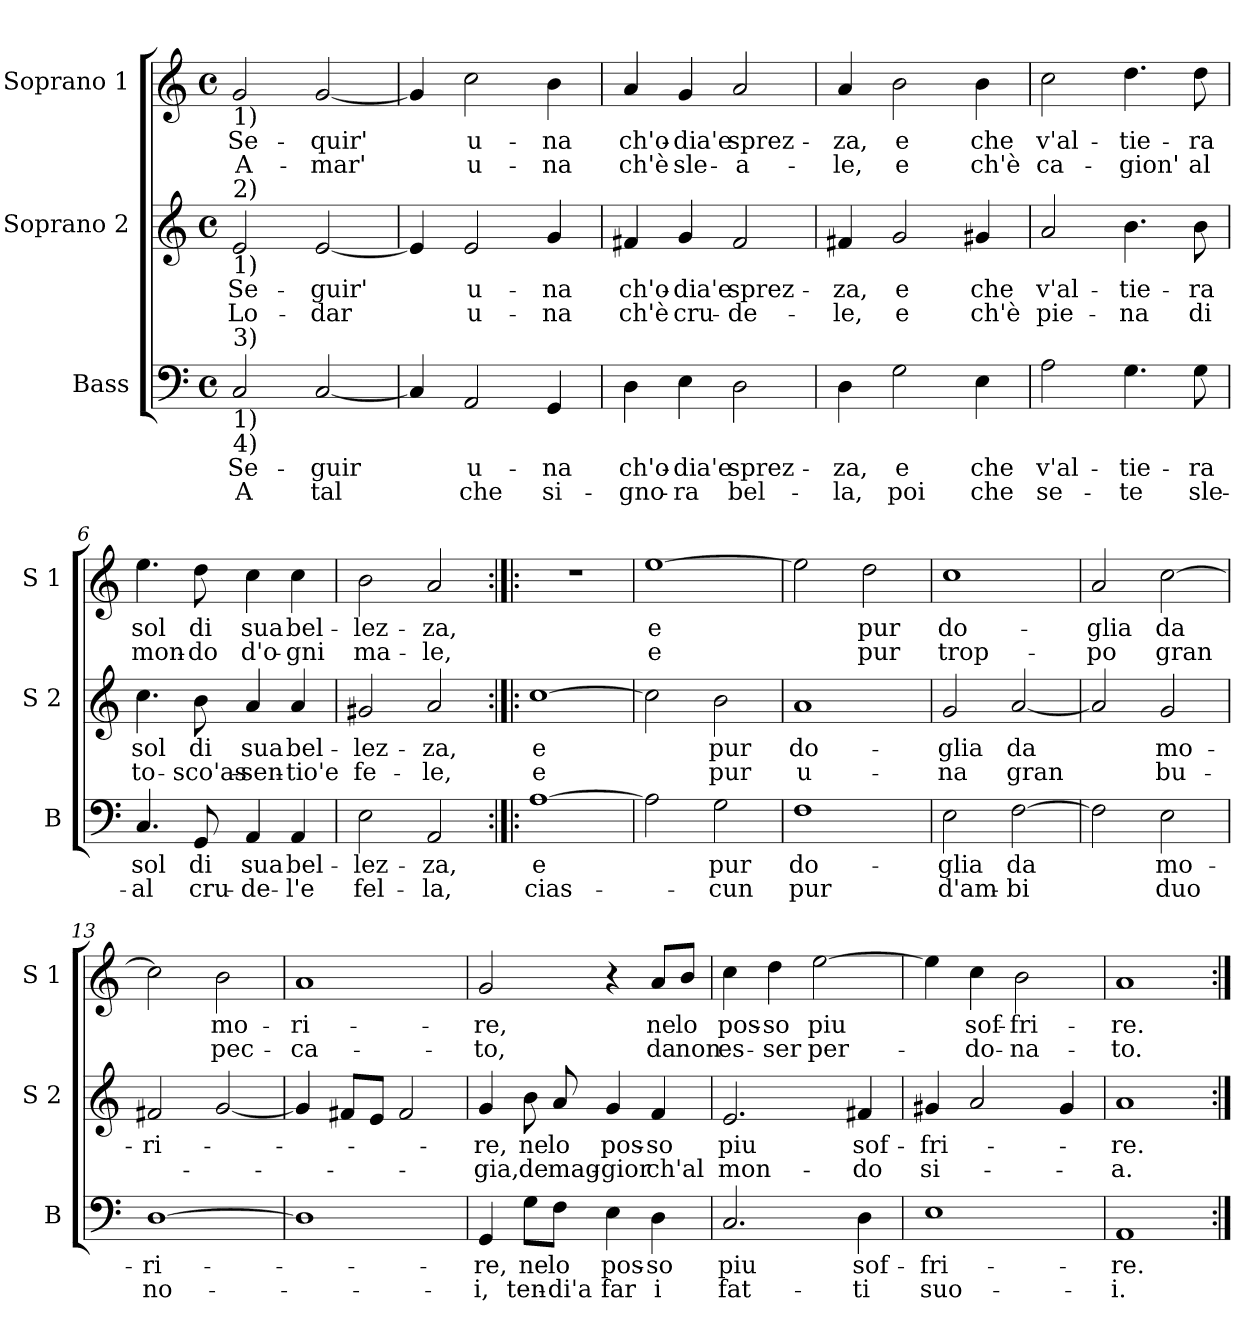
**kern	**text	**text	**kern	**text	**text	**kern	**text	**text
*part3	*part3	*part3	*part2	*part2	*part2	*part1	*part1	*part1
*staff3	*staff3	*staff3	*staff2	*staff2	*staff2	*staff1	*staff1	*staff1
*I"Bass	*	*	*I"Soprano 2	*	*	*I"Soprano 1	*	*
*I'B	*	*	*I'S 2	*	*	*I'S 1	*	*
*clefF4	*	*	*clefG2	*	*	*clefG2	*	*
*k[]	*	*	*k[]	*	*	*k[]	*	*
*C:	*	*	*C:	*	*	*C:	*	*
*M4/4	*	*	*M4/4	*	*	*M4/4	*	*
*met(c)	*	*	*met(c)	*	*	*met(c)	*	*
=1	=1	=1	=1	=1	=1	=1	=1	=1
!	!	!	!	!	!	!LO:TX:b:t=1)	!	!
!	!	!	!LO:TX:a:t=2)	!	!	!	!	!
!	!	!	!LO:TX:b:t=1)	!	!	!	!	!
!LO:TX:a:t=3)	!	!	!	!	!	!	!	!
!LO:TX:b:t=1)	!	!	!	!	!	!	!	!
!LO:TX:b:t=4)	!	!	!	!	!	!	!	!
!	!LO:LY:b	!LO:LY:b	!	!LO:LY:b	!LO:LY:b	!	!LO:LY:b	!LO:LY:b
2C/	Se-	A	2e/	Se-	Lo-	2g/	Se-	A-
!	!LO:LY:b	!LO:LY:b	!	!LO:LY:b	!LO:LY:b	!	!LO:LY:b	!LO:LY:b
[2C/	-guir	tal	[2e/	-guir'	-dar	[2g/	-quir'	-mar'
=2	=2	=2	=2	=2	=2	=2	=2	=2
4C/]	.	.	4e/]	.	.	4g/]	.	.
!	!LO:LY:b	!LO:LY:b	!	!LO:LY:b	!LO:LY:b	!	!LO:LY:b	!LO:LY:b
2AA/	u-	che	2e/	u-	u-	2cc\	u-	u-
!	!LO:LY:b	!LO:LY:b	!	!LO:LY:b	!LO:LY:b	!	!LO:LY:b	!LO:LY:b
4GG/	-na	si-	4g/	-na	-na	4b\	-na	-na
=3	=3	=3	=3	=3	=3	=3	=3	=3
!	!LO:LY:b	!LO:LY:b	!	!LO:LY:b	!LO:LY:b	!	!LO:LY:b	!LO:LY:b
4D\	ch'o-	-gno-	4f#X/	ch'o-	ch'è	4a/	ch'o-	ch'è
!	!LO:LY:b	!LO:LY:b	!	!LO:LY:b	!LO:LY:b	!	!LO:LY:b	!LO:LY:b
4E\	-dia'e	-ra	4g/	-dia'e	cru-	4g/	-dia'e	sle-
!	!LO:LY:b	!LO:LY:b	!	!LO:LY:b	!LO:LY:b	!	!LO:LY:b	!LO:LY:b
2D\	sprez-	bel-	2f#/	sprez-	-de-	2a/	sprez-	-a-
=4	=4	=4	=4	=4	=4	=4	=4	=4
!	!LO:LY:b	!LO:LY:b	!	!LO:LY:b	!LO:LY:b	!	!LO:LY:b	!LO:LY:b
4D\	-za,	-la,	4f#X/	-za,	-le,	4a/	-za,	-le,
!	!LO:LY:b	!LO:LY:b	!	!LO:LY:b	!LO:LY:b	!	!LO:LY:b	!LO:LY:b
2G\	e	poi	2g/	e	e	2b\	e	e
!	!LO:LY:b	!LO:LY:b	!	!LO:LY:b	!LO:LY:b	!	!LO:LY:b	!LO:LY:b
4E\	che	che	4g#X/	che	ch'è	4b\	che	ch'è
=5	=5	=5	=5	=5	=5	=5	=5	=5
!	!LO:LY:b	!LO:LY:b	!	!LO:LY:b	!LO:LY:b	!	!LO:LY:b	!LO:LY:b
2A\	v'al-	se-	2a/	v'al-	pie-	2cc\	v'al-	ca-
!	!LO:LY:b	!LO:LY:b	!	!LO:LY:b	!LO:LY:b	!	!LO:LY:b	!LO:LY:b
4.G\	-tie-	-te	4.b\	-tie-	-na	4.dd\	-tie-	-gion'
!	!LO:LY:b	!LO:LY:b	!	!LO:LY:b	!LO:LY:b	!	!LO:LY:b	!LO:LY:b
8G\	-ra	sle-	8b\	-ra	di	8dd\	-ra	al
!!LO:LB:g=z
=6	=6	=6	=6	=6	=6	=6	=6	=6
!	!LO:LY:b	!LO:LY:b	!	!LO:LY:b	!LO:LY:b	!	!LO:LY:b	!LO:LY:b
4.C/	sol	-al	4.cc\	sol	to-	4.ee\	sol	mon-
!	!LO:LY:b	!LO:LY:b	!	!LO:LY:b	!LO:LY:b	!	!LO:LY:b	!LO:LY:b
8GG/	di	cru-	8b\	di	-sco'as-	8dd\	di	-do
!	!LO:LY:b	!LO:LY:b	!	!LO:LY:b	!LO:LY:b	!	!LO:LY:b	!LO:LY:b
4AA/	sua	-de-	4a/	sua	-sen-	4cc\	sua	d'o-
!	!LO:LY:b	!LO:LY:b	!	!LO:LY:b	!LO:LY:b	!	!LO:LY:b	!LO:LY:b
4AA/	bel-	-l'e	4a/	bel-	-tio'e	4cc\	bel-	-gni
=7	=7	=7	=7	=7	=7	=7	=7	=7
!	!LO:LY:b	!LO:LY:b	!	!LO:LY:b	!LO:LY:b	!	!LO:LY:b	!LO:LY:b
2E\	-lez-	fel-	2g#X/	-lez-	fe-	2b\	-lez-	ma-
!	!LO:LY:b	!LO:LY:b	!	!LO:LY:b	!LO:LY:b	!	!LO:LY:b	!LO:LY:b
2AA/	-za,	-la,	2a/	-za,	-le,	2a/	-za,	-le,
=8:|!|:	=8:|!|:	=8:|!|:	=8:|!|:	=8:|!|:	=8:|!|:	=8:|!|:	=8:|!|:	=8:|!|:
!	!LO:LY:b	!LO:LY:b	!	!LO:LY:b	!LO:LY:b	!	!	!
[1A	e	cias-	[1cc	e	e	1r	.	.
=9	=9	=9	=9	=9	=9	=9	=9	=9
!	!	!	!	!	!	!	!LO:LY:b	!LO:LY:b
2A\]	.	.	2cc\]	.	.	[1ee	e	e
!	!LO:LY:b	!LO:LY:b	!	!LO:LY:b	!LO:LY:b	!	!	!
2G\	pur	-cun	2b\	pur	pur	.	.	.
=10	=10	=10	=10	=10	=10	=10	=10	=10
!	!LO:LY:b	!LO:LY:b	!	!LO:LY:b	!LO:LY:b	!	!	!
1F	do-	pur	1a	do-	u-	2ee\]	.	.
!	!	!	!	!	!	!	!LO:LY:b	!LO:LY:b
.	.	.	.	.	.	2dd\	pur	pur
!!LO:PB:g=z
=11	=11	=11	=11	=11	=11	=11	=11	=11
!	!LO:LY:b	!LO:LY:b	!	!LO:LY:b	!LO:LY:b	!	!LO:LY:b	!LO:LY:b
2E\	-glia	d'am-	2g/	-glia	-na	1cc	do-	trop-
!	!LO:LY:b	!LO:LY:b	!	!LO:LY:b	!LO:LY:b	!	!	!
[2F\	da	-bi	[2a/	da	gran	.	.	.
=12	=12	=12	=12	=12	=12	=12	=12	=12
!	!	!	!	!	!	!	!LO:LY:b	!LO:LY:b
2F\]	.	.	2a/]	.	.	2a/	-glia	-po
!	!LO:LY:b	!LO:LY:b	!	!LO:LY:b	!LO:LY:b	!	!LO:LY:b	!LO:LY:b
2E\	mo-	duo	2g/	mo-	bu-	[2cc\	da	gran
=13	=13	=13	=13	=13	=13	=13	=13	=13
!	!LO:LY:b	!LO:LY:b	!	!LO:LY:b	!	!	!	!
[1D	-ri-	no-	2f#X/	-ri-	.	2cc\]	.	.
!	!	!	!	!	!	!	!LO:LY:b	!LO:LY:b
.	.	.	[2g/	.	.	2b\	mo-	pec-
=14	=14	=14	=14	=14	=14	=14	=14	=14
!	!	!	!	!	!	!	!LO:LY:b	!LO:LY:b
1D]	.	.	4g/]	.	.	1a	-ri-	-ca-
.	.	.	8f#X/L	.	.	.	.	.
.	.	.	8e/J	.	.	.	.	.
.	.	.	2f#/	.	.	.	.	.
!!LO:LB:g=z
=15	=15	=15	=15	=15	=15	=15	=15	=15
!	!LO:LY:b	!LO:LY:b	!	!LO:LY:b	!LO:LY:b	!	!LO:LY:b	!LO:LY:b
4GG/	-re,	-i,	4g/	-re,	-gia,	2g/	-re,	-to,
!	!LO:LY:b	!LO:LY:b	!	!LO:LY:b	!LO:LY:b	!	!	!
8G\L	ne	ten-	8b\	ne	de	.	.	.
!	!LO:LY:b	!LO:LY:b	!	!LO:LY:b	!LO:LY:b	!	!	!
8F\J	lo	-di'a	8a/	lo	mag-	.	.	.
!	!LO:LY:b	!LO:LY:b	!	!LO:LY:b	!LO:LY:b	!	!	!
4E\	pos-	far	4g/	pos-	-gior	4r	.	.
!	!LO:LY:b	!LO:LY:b	!	!LO:LY:b	!LO:LY:b	!	!LO:LY:b	!LO:LY:b
4D\	-so	i	4f/	-so	ch'al	8a/L	ne	da
!	!	!	!	!	!	!	!LO:LY:b	!LO:LY:b
.	.	.	.	.	.	8b/J	lo	non
=16	=16	=16	=16	=16	=16	=16	=16	=16
!	!LO:LY:b	!LO:LY:b	!	!LO:LY:b	!LO:LY:b	!	!LO:LY:b	!LO:LY:b
2.C/	piu	fat-	2.e/	piu	mon-	4cc\	pos-	es-
!	!	!	!	!	!	!	!LO:LY:b	!LO:LY:b
.	.	.	.	.	.	4dd\	-so	-ser
!	!	!	!	!	!	!	!LO:LY:b	!LO:LY:b
.	.	.	.	.	.	[2ee\	piu	per-
!	!LO:LY:b	!LO:LY:b	!	!LO:LY:b	!LO:LY:b	!	!	!
4D\	sof-	-ti	4f#X/	sof-	-do	.	.	.
=17	=17	=17	=17	=17	=17	=17	=17	=17
!	!LO:LY:b	!LO:LY:b	!	!LO:LY:b	!LO:LY:b	!	!	!
1E	-fri-	suo-	4g#X/	-fri-	si-	4ee\]	.	.
!	!	!	!	!	!	!	!LO:LY:b	!LO:LY:b
.	.	.	2a/	.	.	4cc\	sof-	-do-
!	!	!	!	!	!	!	!LO:LY:b	!LO:LY:b
.	.	.	.	.	.	2b\	-fri-	-na-
.	.	.	4g#/	.	.	.	.	.
=18	=18	=18	=18	=18	=18	=18	=18	=18
!	!LO:LY:b	!LO:LY:b	!	!LO:LY:b	!LO:LY:b	!	!LO:LY:b	!LO:LY:b
1AA	-re.	-i.	1a	-re.	-a.	1a	-re.	-to.
=:|!	=:|!	=:|!	=:|!	=:|!	=:|!	=:|!	=:|!	=:|!
*-	*-	*-	*-	*-	*-	*-	*-	*-
